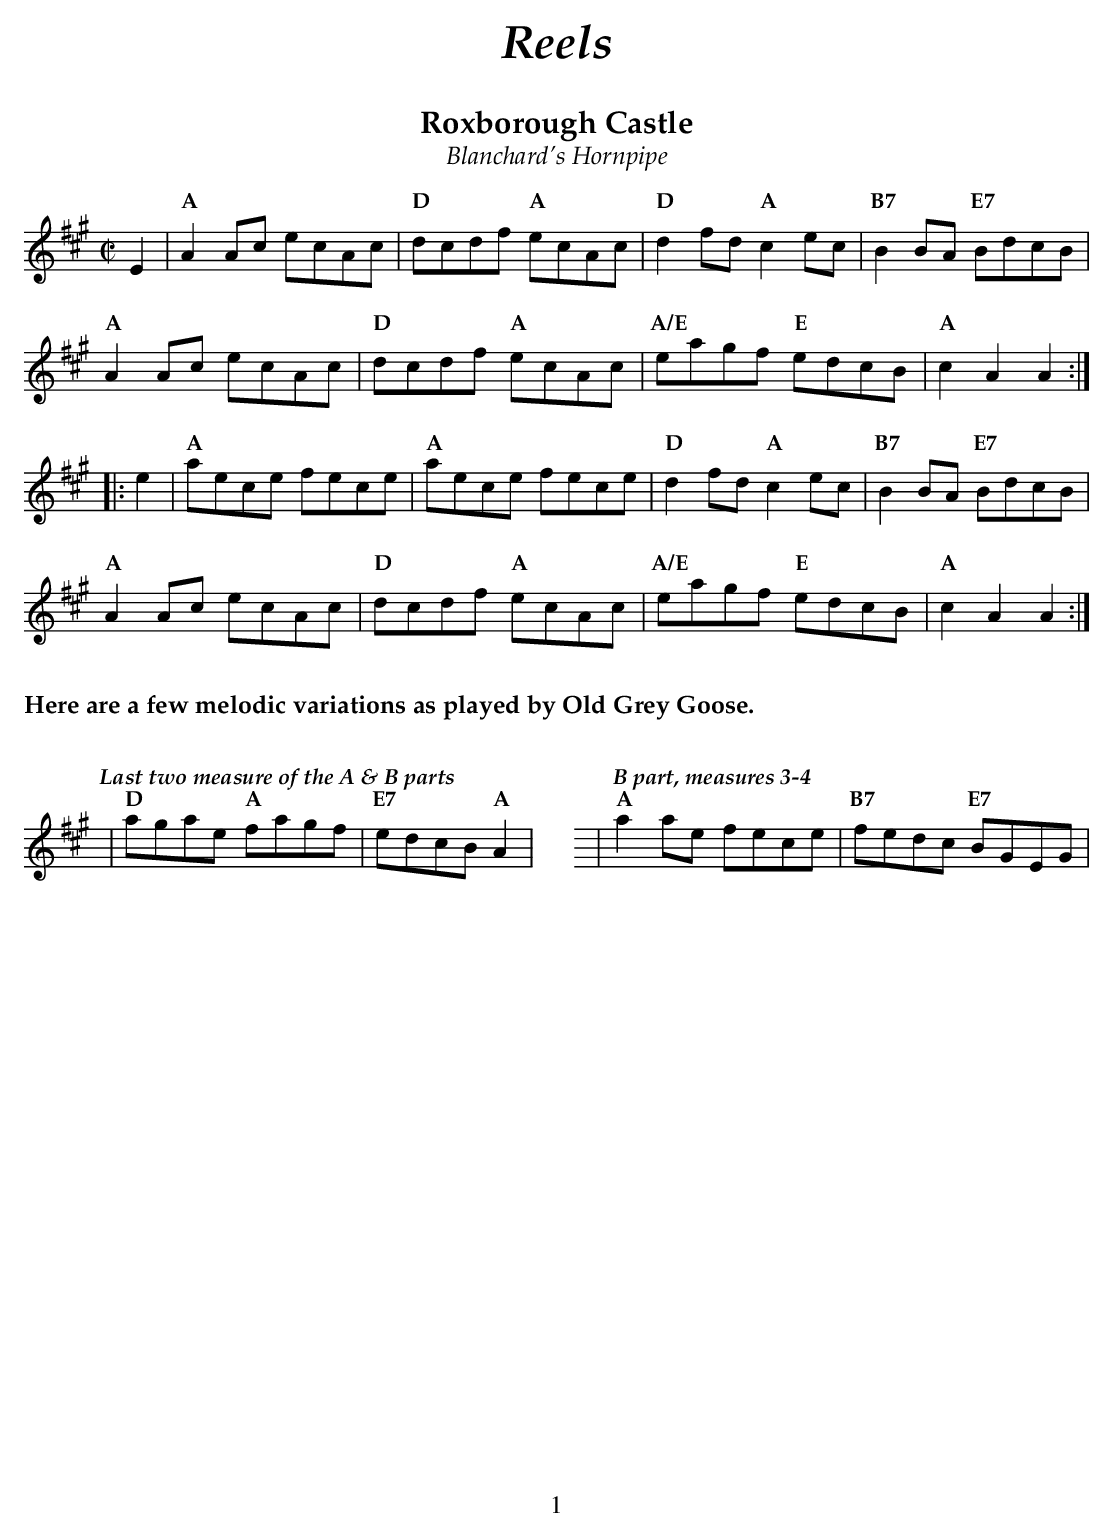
X:1
T:Roxborough Castle
T:Blanchard's Hornpipe
U:s = !slide!
U:t = !trill!
M:C|
L:1/8
K:A
E2 |\
 "A" A2 Ac ecAc | "D" dcdf "A" ecAc | "D" d2 fd "A" c2 ec | "B7" B2 BA "E7" BdcB |
 "A" A2 Ac ecAc | "D" dcdf "A" ecAc | "A/E" eagf "E" edcB | "A" c2 A2 A2        :|
|: e2 |\
 "A" aece fece  | "A" aece fece     | "D" d2 fd "A" c2 ec | "B7" B2 BA "E7" BdcB |
 "A" A2 Ac ecAc | "D" dcdf "A" ecAc | "A/E" eagf "E" edcB | "A" c2 A2 A2        :|
%%vskip 10
%%textfont Palatino-Bold 16
%%text Here are a few melodic variations as played by Old Grey Goose.
%%vskip 40
"@0,20 Last two measure of the A & B parts" y1\
| "D" agae "A" fagf | "E7" edcB "A" A2 |\
| "@0,20 B part, measures 3-4" y1\
 "A"  a2 ae fece | "B7" fedc "E7" BGEG |\
